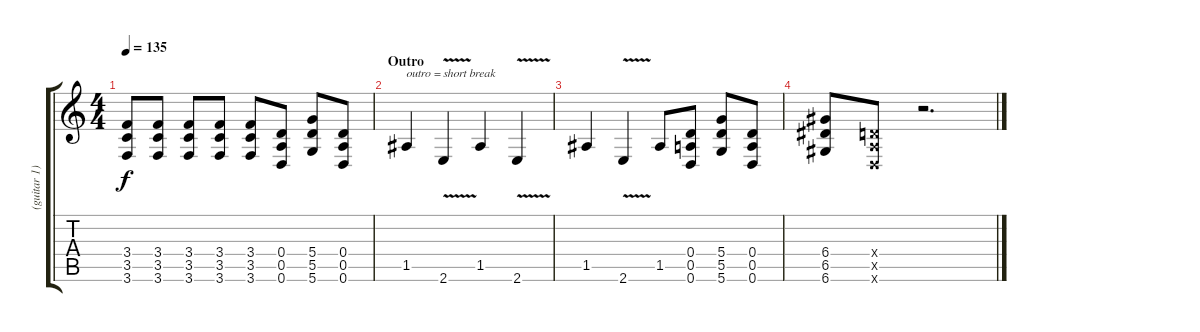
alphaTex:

\track ("(guitar 1)" "(guitar 1)") {instrument overdrivenguitar}
\staff {score tabs}
\tuning (E4 B3 G3 D3 A2 D2) {hide}
\ts (4 4)
\tempo 135
\clef g2
\ks c
(3.4 3.5 3.6).8{dy f} (3.4 3.5 3.6).8 (3.4 3.5 3.6).8 (3.4 3.5 3.6).8 (3.4 3.5 3.6).8 (0.4 0.5 0.6).8 (5.4 5.5 5.6).8 (0.4 0.5 0.6).8 |
\section ("" "Outro")
1.5.4{txt "outro = short break"} 2.6{v}.4 1.5.4 2.6{v}.4 |
1.5.4 2.6{v}.4 1.5.8 (0.4 0.5 0.6).8 (5.4 5.5 5.6).8 (0.4 0.5 0.6).8 |
(6.4 6.5 6.6).8 (0.4{x} 0.5{x} 0.6{x}).8 r.2{d}
